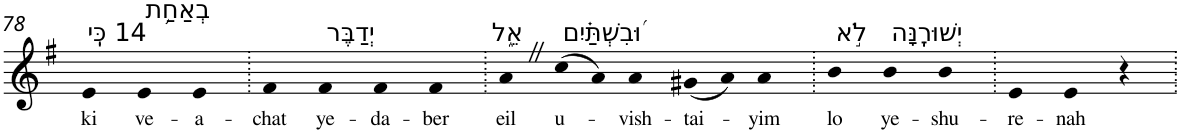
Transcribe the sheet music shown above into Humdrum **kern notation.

**kern	**text
*part1	*part1
*staff1	*staff1
*I"Piano	*
*I'Pno	*
!!LO:PB:g=z
*clefG2	*
*k[f#]	*
*G:	*
=78	=78
!LO:TX:a:t=14 כִּֽי	!
!	!LO:LY:b
4e	ki
!LO:TX:a:t=בְאַחַ֥ת	!
!	!LO:LY:b
4e	ve-
!	!LO:LY:b
4e	-a-
=79.	=79.
!	!LO:LY:b
4f#	-chat
!LO:TX:a:t=יְדַבֶּר	!
!	!LO:LY:b
4f#	ye-
!	!LO:LY:b
4f#	-da-
!	!LO:LY:b
4f#	-ber
=80.	=80.
!LO:TX:a:t=אֵ֑ל	!
!	!LO:LY:b
4aZ	eil
!LO:TX:a:t=וּ֝בִשְׁתַּ֗יִם	!
!	!LO:LY:b
(8cc	u-
8a)	.
!	!LO:LY:b
4a	-vish-
!	!LO:LY:b
(8g#X	-tai-
8a)	.
!	!LO:LY:b
4a	-yim
=81.	=81.
!LO:TX:a:t=לֹ֣א	!
!	!LO:LY:b
4b	lo
!LO:TX:a:t=יְשׁוּרֶֽנָּה	!
!	!LO:LY:b
4b	ye-
!	!LO:LY:b
4b	-shu-
=82.	=82.
!	!LO:LY:b
4e	-re-
!	!LO:LY:b
4e	-nah
4r	.
=.	=.
*-	*-
